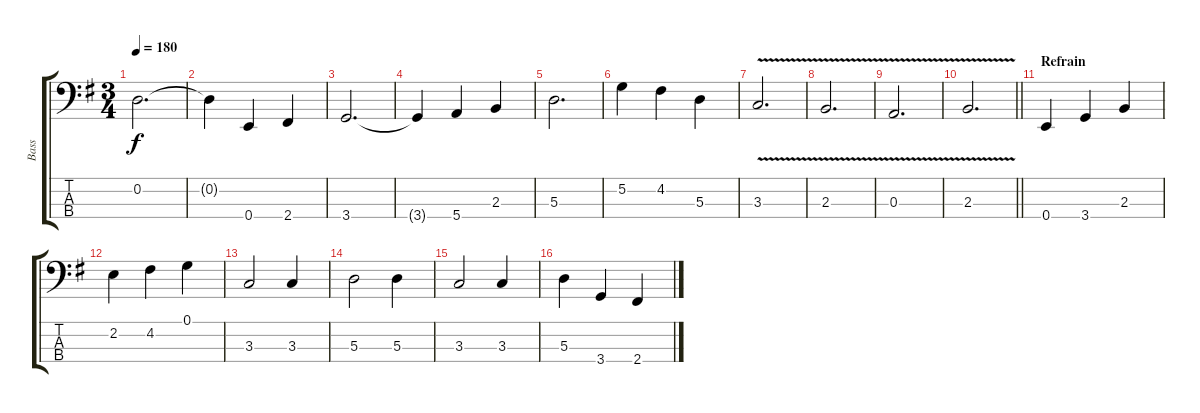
\track ("Bass" "Bass") {instrument acousticbass bank 32}
\staff {score tabs}
\tuning (G2 D2 A1 E1) {hide}
\ts (3 4)
\tempo 180
\clef f4
\ks eminor
0.2.2{d dy f} |
0.2{t}.4 0.4.4 2.4.4 |
3.4.2{d} |
3.4{t}.4 5.4.4 2.3.4 |
5.3.2{d} |
5.2.4 4.2.4 5.3.4 |
3.3{v}.2{d} |
2.3{v}.2{d} |
0.3{v}.2{d} |
\barLineRight lightlight
2.3{v}.2{d} |
\section ("" "Refrain")
0.4.4 3.4.4 2.3.4 |
2.2.4 4.2.4 0.1.4 |
3.3.2 3.3.4 |
5.3.2 5.3.4 |
3.3.2 3.3.4 |
5.3.4 3.4.4 2.4.4
